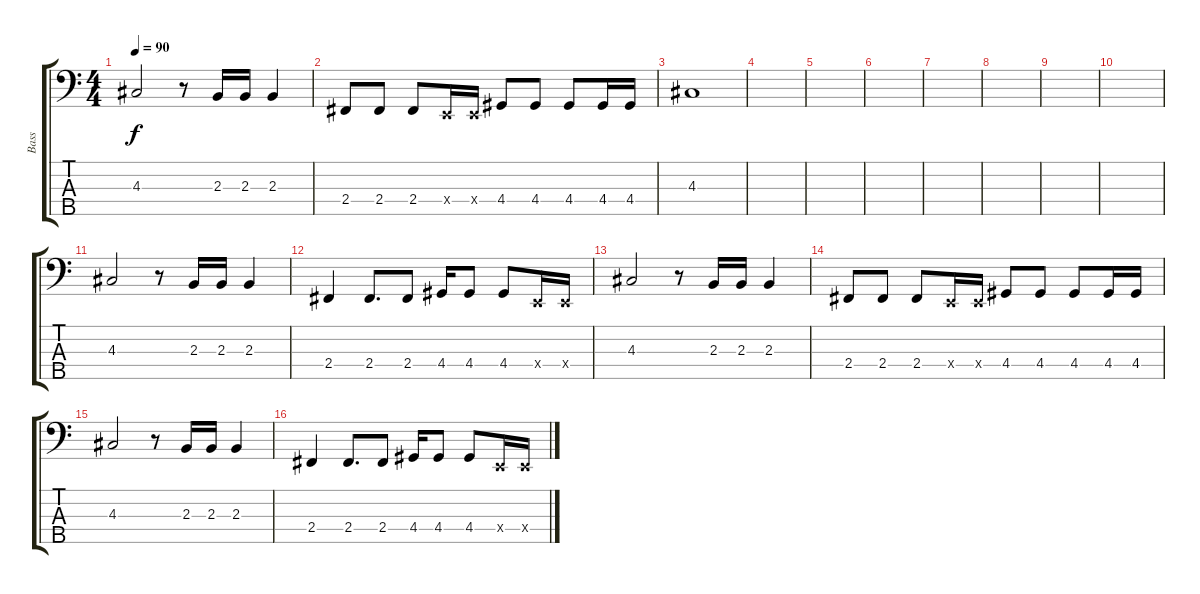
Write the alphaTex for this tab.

\track ("Bass" "Bass") {instrument electricbassfinger}
\staff {score tabs}
\tuning (G2 D2 A1 E1 B0) {hide}
\ts (4 4)
\tempo 90
\clef f4
\ks c
4.3.2{dy f} r.8 2.3.16 2.3.16 2.3.4 |
2.4.8 2.4.8 2.4.8 0.4{x}.16 0.4{x}.16 4.4.8 4.4.8 4.4.8 4.4.16 4.4.16 |
4.3.1 |
|
|
|
|
|
|
|
4.3.2 r.8 2.3.16 2.3.16 2.3.4 |
2.4.4 2.4.8{d} 2.4.8 4.4.16 4.4.8 4.4.8 0.4{x}.16 0.4{x}.16 |
4.3.2 r.8 2.3.16 2.3.16 2.3.4 |
2.4.8 2.4.8 2.4.8 0.4{x}.16 0.4{x}.16 4.4.8 4.4.8 4.4.8 4.4.16 4.4.16 |
4.3.2 r.8 2.3.16 2.3.16 2.3.4 |
2.4.4 2.4.8{d} 2.4.8 4.4.16 4.4.8 4.4.8 0.4{x}.16 0.4{x}.16
